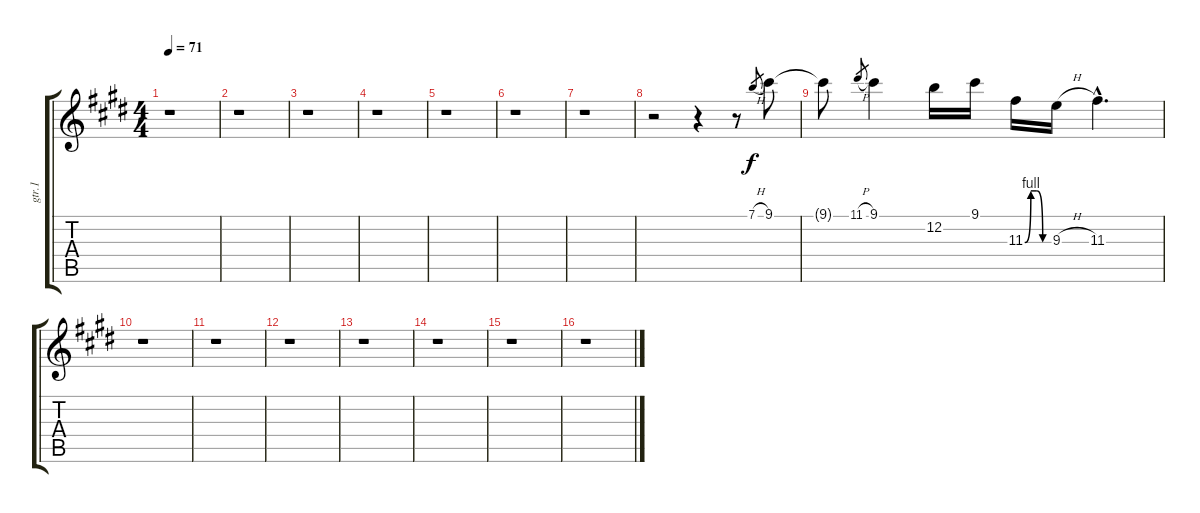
\track ("gtr.1" "gtr.1") {instrument electricguitarclean}
\staff {score tabs}
\tuning (E4 B3 G3 D3 A2 E2) {hide}
\ts (4 4)
\tempo 71
\clef g2
\ks e
r.1{dy f} |
r.1 |
r.1 |
r.1 |
r.1 |
r.1 |
r.1 |
r.2 r.4 r.8 7.1{h}.8{gr} 9.1.8 |
9.1{t}.8 11.1{h}.8{gr} 9.1.4 12.2.16 9.1.16 11.3{be (custom 0 0 15 4 30 4 45 0 60 0)}.16 9.3{h}.16 11.3{hac}.4{d} |
r.1 |
r.1 |
r.1 |
r.1 |
r.1 |
r.1 |
r.1
